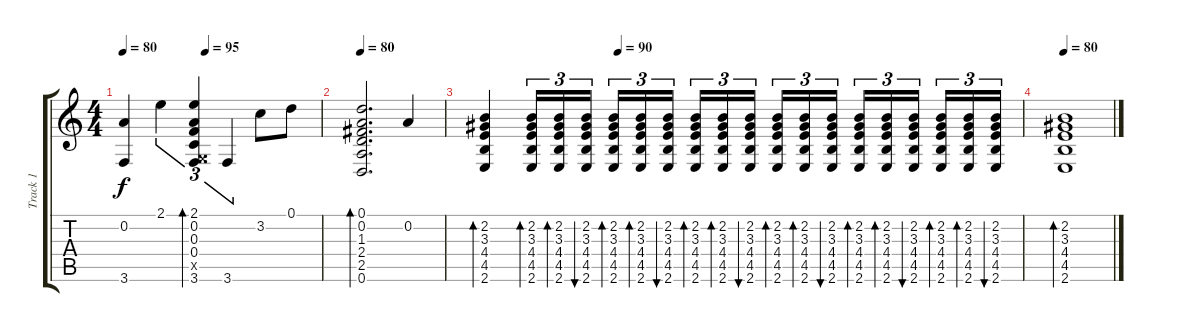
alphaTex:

\track ("Track 1" "Track 1") {instrument acousticguitarsteel}
\staff {score tabs}
\tuning (D4 A3 F3 C3 G2 D2) {hide}
\ts (4 4)
\tempo 80
\tempo (95 0.4166666666666667)
\clef g2
\ks c
(0.2 3.6).4{dy f} 2.1.4{tu (3 2)} (2.1 0.2 0.3 0.4 0.5{x} 3.6).4{tu (3 2) bd 60} 3.6.4{tu (3 2)} 3.2.8 0.1.8 |
\tempo 80
(0.1 0.2 1.3 2.4 2.5 0.6).2{d bd 60} 0.2.4 |
\tempo (90 0.25)
(2.2 3.3 4.4 4.5 2.6).4{bd 60} (2.2 3.3 4.4 4.5 2.6).16{tu (3 2) bd 60} (2.2 3.3 4.4 4.5 2.6).16{tu (3 2) bd 60} (2.2 3.3 4.4 4.5 2.6).16{tu (3 2) bu 60 beam splitsecondary} (2.2 3.3 4.4 4.5 2.6).16{tu (3 2) bd 60} (2.2 3.3 4.4 4.5 2.6).16{tu (3 2) bd 60} (2.2 3.3 4.4 4.5 2.6).16{tu (3 2) bu 60} (2.2 3.3 4.4 4.5 2.6).16{tu (3 2) bd 60} (2.2 3.3 4.4 4.5 2.6).16{tu (3 2) bd 60} (2.2 3.3 4.4 4.5 2.6).16{tu (3 2) bu 60 beam splitsecondary} (2.2 3.3 4.4 4.5 2.6).16{tu (3 2) bd 60} (2.2 3.3 4.4 4.5 2.6).16{tu (3 2) bd 60} (2.2 3.3 4.4 4.5 2.6).16{tu (3 2) bu 60} (2.2 3.3 4.4 4.5 2.6).16{tu (3 2) bd 60} (2.2 3.3 4.4 4.5 2.6).16{tu (3 2) bd 60} (2.2 3.3 4.4 4.5 2.6).16{tu (3 2) bu 60 beam splitsecondary} (2.2 3.3 4.4 4.5 2.6).16{tu (3 2) bd 60} (2.2 3.3 4.4 4.5 2.6).16{tu (3 2) bd 60} (2.2 3.3 4.4 4.5 2.6).16{tu (3 2) bu 60} |
\tempo 80
(2.2 3.3 4.4 4.5 2.6).1{bd 60}
